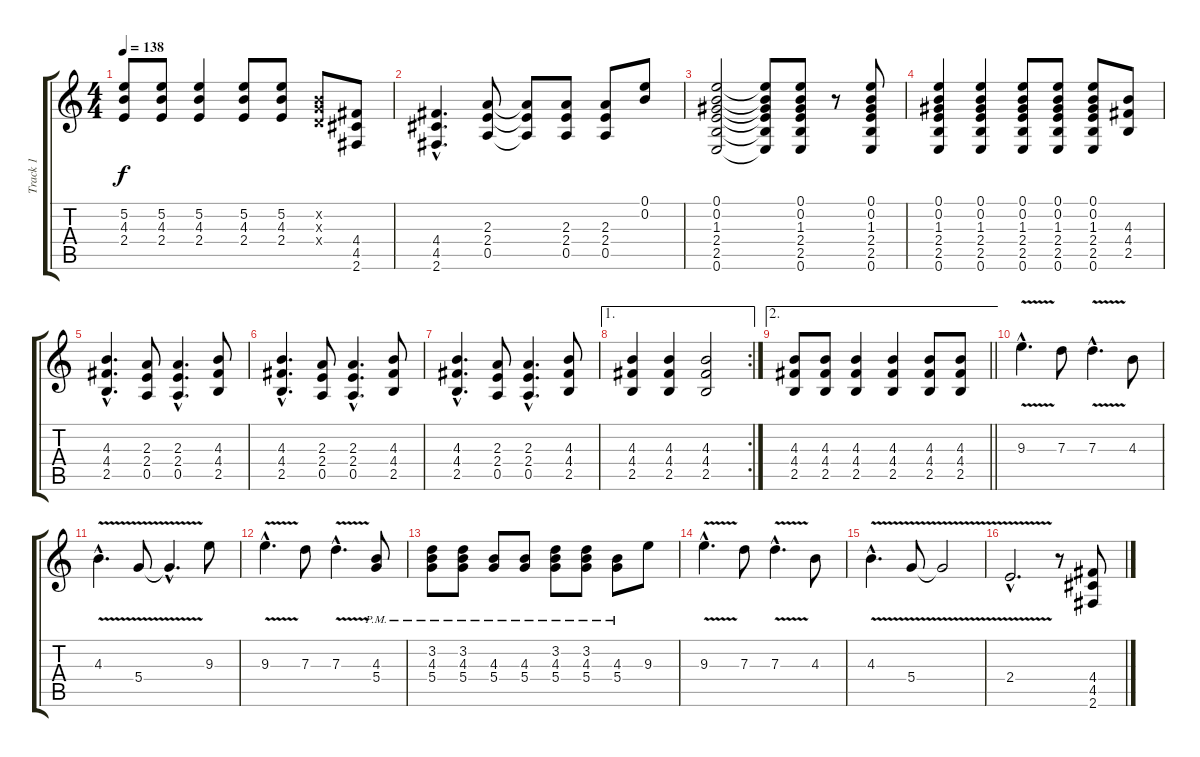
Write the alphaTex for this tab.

\track ("Track 1" "Track 1") {instrument distortionguitar}
\staff {score tabs}
\tuning (E4 B3 G3 D3 A2 E2) {hide}
\ts (4 4)
\tempo 138
\clef g2
\ks c
(5.2{t} 4.3{t} 2.4{t}).8{dy f} (5.2 4.3 2.4).8 (5.2 4.3 2.4).4 (5.2 4.3 2.4).8 (5.2 4.3 2.4).8 (0.2{x} 0.3{x} 0.4{x}).8 (4.4 4.5 2.6).8 |
(4.4{hac} 4.5{hac} 2.6{hac}).4{d} (2.3 2.4 0.5).8 (2.3{t} 2.4{t} 0.5{t}).8 (2.3 2.4 0.5).8 (2.3 2.4 0.5).8 (0.1 0.2).8 |
(0.1 0.2 1.3 2.4 2.5 0.6).2 (0.1{t} 0.2{t} 1.3{t} 2.4{t} 2.5{t} 0.6{t}).8 (0.1 0.2 1.3 2.4 2.5 0.6).8 r.8 (0.1 0.2 1.3 2.4 2.5 0.6).8 |
(0.1 0.2 1.3 2.4 2.5 0.6).4 (0.1 0.2 1.3 2.4 2.5 0.6).4 (0.1 0.2 1.3 2.4 2.5 0.6).8 (0.1 0.2 1.3 2.4 2.5 0.6).8 (0.1 0.2 1.3 2.4 2.5 0.6).8 (4.3 4.4 2.5).8 |
(4.3{hac} 4.4{hac} 2.5{hac}).4{d} (2.3 2.4 0.5).8 (2.3{hac} 2.4{hac} 0.5{hac}).4{d} (4.3 4.4 2.5).8 |
(4.3{hac} 4.4{hac} 2.5{hac}).4{d} (2.3 2.4 0.5).8 (2.3{hac} 2.4{hac} 0.5{hac}).4{d} (4.3 4.4 2.5).8 |
(4.3{hac} 4.4{hac} 2.5{hac}).4{d} (2.3 2.4 0.5).8 (2.3{hac} 2.4{hac} 0.5{hac}).4{d} (4.3 4.4 2.5).8 |
\ae 1
\rc 2
(4.3 4.4 2.5).4 (4.3 4.4 2.5).4 (4.3 4.4 2.5).2 |
\ae 2
\barLineRight lightlight
(4.3 4.4 2.5).8 (4.3 4.4 2.5).8 (4.3 4.4 2.5).4 (4.3 4.4 2.5).4 (4.3 4.4 2.5).8 (4.3 4.4 2.5).8 |
9.3{v hac}.4{d} 7.3.8 7.3{v hac}.4{d} 4.3.8 |
4.3{v hac}.4{d} 5.4{v}.8 5.4{hac t}.4{d} 9.3.8 |
9.3{v hac}.4{d} 7.3.8 7.3{v hac}.4{d} (4.3{pm} 5.4{pm}).8 |
(3.2{pm} 4.3{pm} 5.4{pm}).8 (3.2{pm} 4.3{pm} 5.4{pm}).8 (4.3{pm} 5.4{pm}).8 (4.3{pm} 5.4{pm}).8 (3.2{pm} 4.3{pm} 5.4{pm}).8 (3.2{pm} 4.3{pm} 5.4{pm}).8 (4.3{pm} 5.4{pm}).8 9.3.8 |
9.3{v hac}.4{d} 7.3.8 7.3{v hac}.4{d} 4.3.8 |
4.3{v hac}.4{d} 5.4{v}.8 5.4{t}.2 |
2.4{v hac}.2{d} r.8 (4.4 4.5 2.6).8
